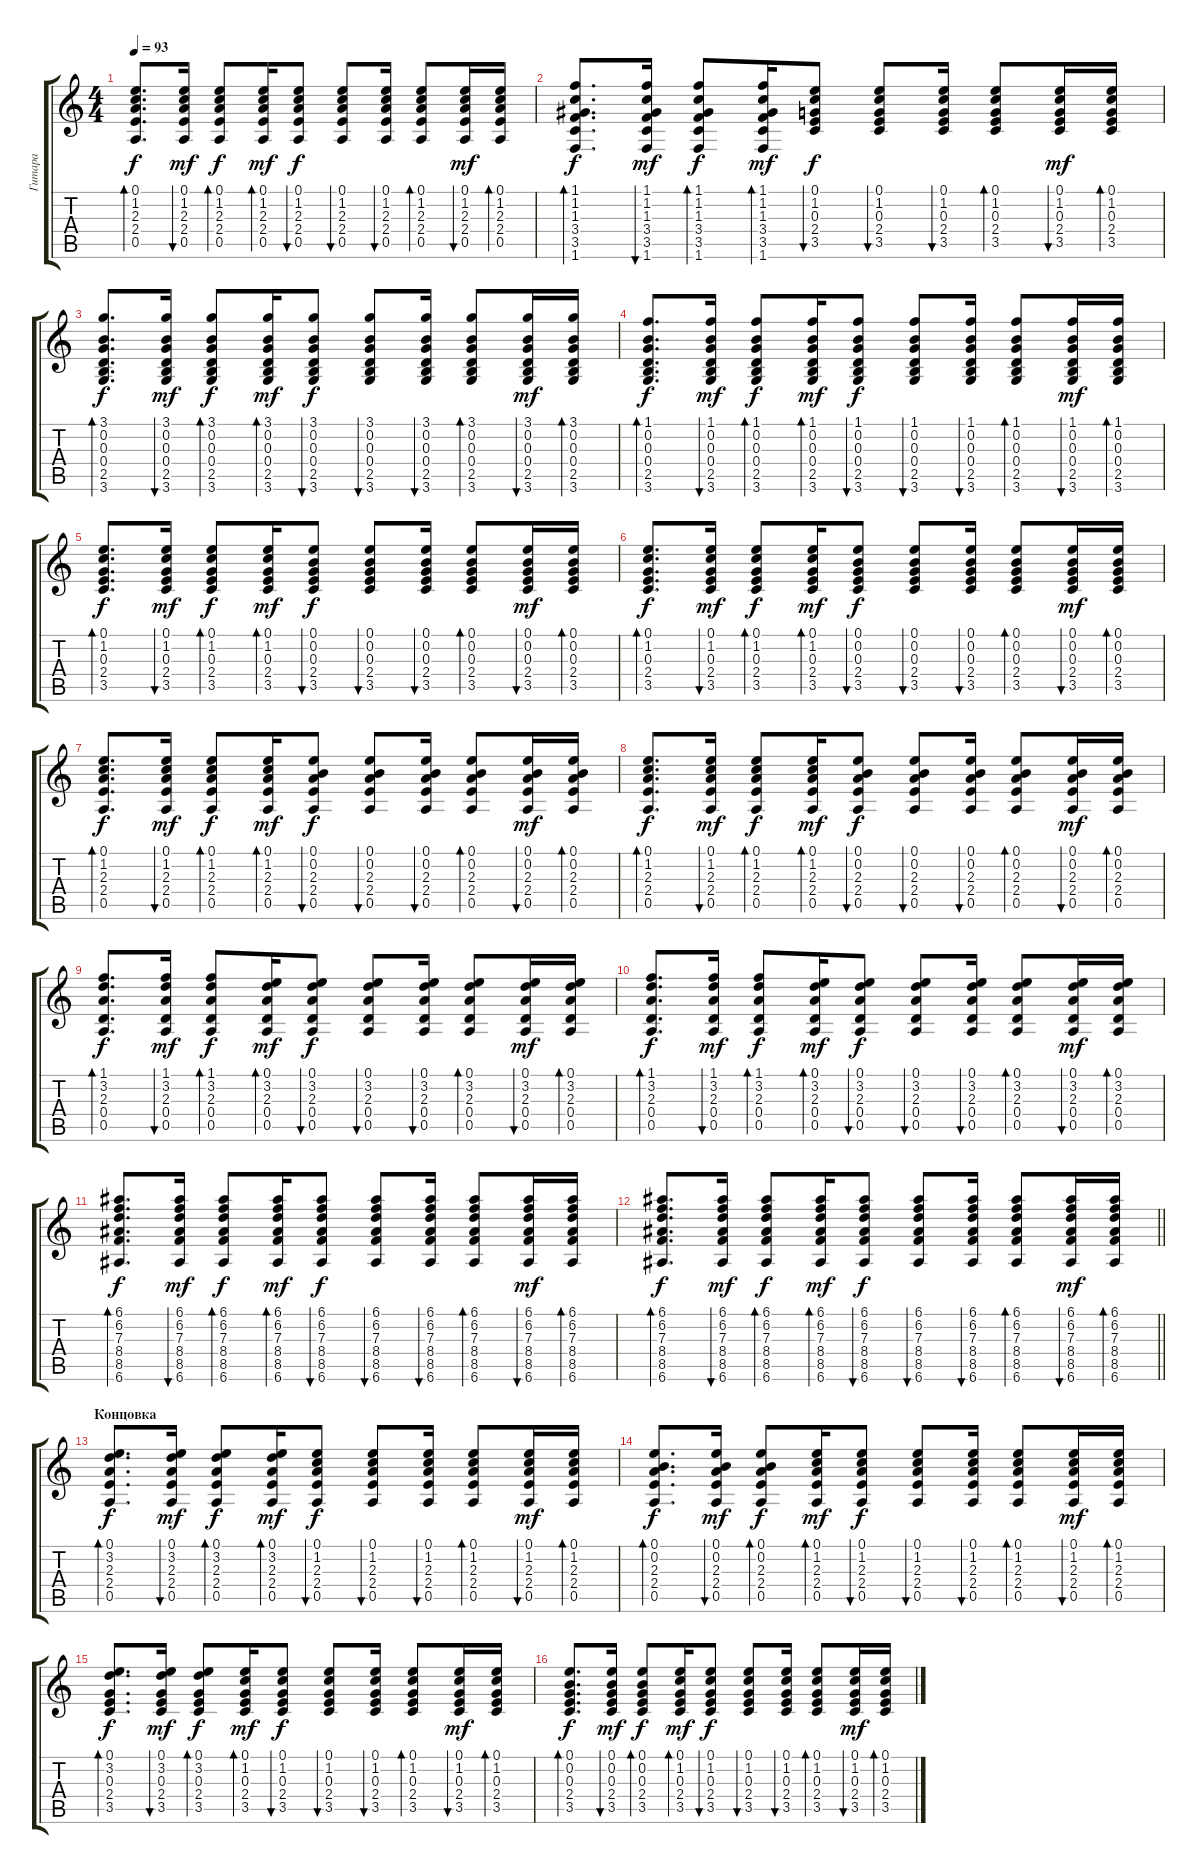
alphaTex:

\track ("Гитара" "Гитара") {instrument acousticguitarsteel}
\staff {score tabs}
\tuning (E4 B3 G3 D3 A2 E2) {hide}
\ts (4 4)
\tempo 93
\clef g2
\ks c
(0.1 1.2 2.3 2.4 0.5).8{d bd 60 dy f} (0.1 1.2 2.3 2.4 0.5).16{bu 60 dy mf} (0.1 1.2 2.3 2.4 0.5).8{bd 60 dy f} (0.1 1.2 2.3 2.4 0.5).16{bd 60 dy mf} (0.1 1.2 2.3 2.4 0.5).8{bu 60 dy f} (0.1 1.2 2.3 2.4 0.5).8{bu 60} (0.1 1.2 2.3 2.4 0.5).16{bu 60} (0.1 1.2 2.3 2.4 0.5).8{bd 60} (0.1 1.2 2.3 2.4 0.5).16{bu 60 dy mf} (0.1 1.2 2.3 2.4 0.5).16{bd 60} |
(1.1 1.2 1.3 3.4 3.5 1.6).8{d bd 60 dy f} (1.1 1.2 1.3 3.4 3.5 1.6).16{bu 60 dy mf} (1.1 1.2 1.3 3.4 3.5 1.6).8{bd 60 dy f} (1.1 1.2 1.3 3.4 3.5 1.6).16{bd 60 dy mf} (0.1 1.2 0.3 2.4 3.5).8{bu 60 dy f} (0.1 1.2 0.3 2.4 3.5).8{bu 60} (0.1 1.2 0.3 2.4 3.5).16{bu 60} (0.1 1.2 0.3 2.4 3.5).8{bd 60} (0.1 1.2 0.3 2.4 3.5).16{bu 60 dy mf} (0.1 1.2 0.3 2.4 3.5).16{bd 60} |
(3.1 0.2 0.3 0.4 2.5 3.6).8{d bd 60 dy f} (3.1 0.2 0.3 0.4 2.5 3.6).16{bu 60 dy mf} (3.1 0.2 0.3 0.4 2.5 3.6).8{bd 60 dy f} (3.1 0.2 0.3 0.4 2.5 3.6).16{bd 60 dy mf} (3.1 0.2 0.3 0.4 2.5 3.6).8{bu 60 dy f} (3.1 0.2 0.3 0.4 2.5 3.6).8{bu 60} (3.1 0.2 0.3 0.4 2.5 3.6).16{bu 60} (3.1 0.2 0.3 0.4 2.5 3.6).8{bd 60} (3.1 0.2 0.3 0.4 2.5 3.6).16{bu 60 dy mf} (3.1 0.2 0.3 0.4 2.5 3.6).16{bd 60} |
(1.1 0.2 0.3 0.4 2.5 3.6).8{d bd 60 dy f} (1.1 0.2 0.3 0.4 2.5 3.6).16{bu 60 dy mf} (1.1 0.2 0.3 0.4 2.5 3.6).8{bd 60 dy f} (1.1 0.2 0.3 0.4 2.5 3.6).16{bd 60 dy mf} (1.1 0.2 0.3 0.4 2.5 3.6).8{bu 60 dy f} (1.1 0.2 0.3 0.4 2.5 3.6).8{bu 60} (1.1 0.2 0.3 0.4 2.5 3.6).16{bu 60} (1.1 0.2 0.3 0.4 2.5 3.6).8{bd 60} (1.1 0.2 0.3 0.4 2.5 3.6).16{bu 60 dy mf} (1.1 0.2 0.3 0.4 2.5 3.6).16{bd 60} |
(0.1 1.2 0.3 2.4 3.5).8{d bd 60 dy f} (0.1 1.2 0.3 2.4 3.5).16{bu 60 dy mf} (0.1 1.2 0.3 2.4 3.5).8{bd 60 dy f} (0.1 1.2 0.3 2.4 3.5).16{bd 60 dy mf} (0.1 0.2 0.3 2.4 3.5).8{bu 480 dy f} (0.1 0.2 0.3 2.4 3.5).8{bu 60} (0.1 0.2 0.3 2.4 3.5).16{bu 60} (0.1 0.2 0.3 2.4 3.5).8{bd 60} (0.1 0.2 0.3 2.4 3.5).16{bu 60 dy mf} (0.1 0.2 0.3 2.4 3.5).16{bd 60} |
(0.1 1.2 0.3 2.4 3.5).8{d bd 60 dy f} (0.1 1.2 0.3 2.4 3.5).16{bu 60 dy mf} (0.1 1.2 0.3 2.4 3.5).8{bd 60 dy f} (0.1 1.2 0.3 2.4 3.5).16{bd 60 dy mf} (0.1 0.2 0.3 2.4 3.5).8{bu 480 dy f} (0.1 0.2 0.3 2.4 3.5).8{bu 60} (0.1 0.2 0.3 2.4 3.5).16{bu 60} (0.1 0.2 0.3 2.4 3.5).8{bd 60} (0.1 0.2 0.3 2.4 3.5).16{bu 60 dy mf} (0.1 0.2 0.3 2.4 3.5).16{bd 60} |
(0.1 1.2 2.3 2.4 0.5).8{d bd 60 dy f} (0.1 1.2 2.3 2.4 0.5).16{bu 60 dy mf} (0.1 1.2 2.3 2.4 0.5).8{bd 60 dy f} (0.1 1.2 2.3 2.4 0.5).16{bd 60 dy mf} (0.1 0.2 2.3 2.4 0.5).8{bu 480 dy f} (0.1 0.2 2.3 2.4 0.5).8{bu 60} (0.1 0.2 2.3 2.4 0.5).16{bu 60} (0.1 0.2 2.3 2.4 0.5).8{bd 60} (0.1 0.2 2.3 2.4 0.5).16{bu 60 dy mf} (0.1 0.2 2.3 2.4 0.5).16{bd 60} |
(0.1 1.2 2.3 2.4 0.5).8{d bd 60 dy f} (0.1 1.2 2.3 2.4 0.5).16{bu 60 dy mf} (0.1 1.2 2.3 2.4 0.5).8{bd 60 dy f} (0.1 1.2 2.3 2.4 0.5).16{bd 60 dy mf} (0.1 0.2 2.3 2.4 0.5).8{bu 480 dy f} (0.1 0.2 2.3 2.4 0.5).8{bu 60} (0.1 0.2 2.3 2.4 0.5).16{bu 60} (0.1 0.2 2.3 2.4 0.5).8{bd 60} (0.1 0.2 2.3 2.4 0.5).16{bu 60 dy mf} (0.1 0.2 2.3 2.4 0.5).16{bd 60} |
(1.1 3.2 2.3 0.4 0.5).8{d bd 60 dy f} (1.1 3.2 2.3 0.4 0.5).16{bu 60 dy mf} (1.1 3.2 2.3 0.4 0.5).8{bd 60 dy f} (0.1 3.2 2.3 0.4 0.5).16{bd 60 dy mf} (0.1 3.2 2.3 0.4 0.5).8{bu 480 dy f} (0.1 3.2 2.3 0.4 0.5).8{bu 60} (0.1 3.2 2.3 0.4 0.5).16{bu 60} (0.1 3.2 2.3 0.4 0.5).8{bd 60} (0.1 3.2 2.3 0.4 0.5).16{bu 60 dy mf} (0.1 3.2 2.3 0.4 0.5).16{bd 60} |
(1.1 3.2 2.3 0.4 0.5).8{d bd 60 dy f} (1.1 3.2 2.3 0.4 0.5).16{bu 60 dy mf} (1.1 3.2 2.3 0.4 0.5).8{bd 60 dy f} (0.1 3.2 2.3 0.4 0.5).16{bd 60 dy mf} (0.1 3.2 2.3 0.4 0.5).8{bu 480 dy f} (0.1 3.2 2.3 0.4 0.5).8{bu 60} (0.1 3.2 2.3 0.4 0.5).16{bu 60} (0.1 3.2 2.3 0.4 0.5).8{bd 60} (0.1 3.2 2.3 0.4 0.5).16{bu 60 dy mf} (0.1 3.2 2.3 0.4 0.5).16{bd 60} |
(6.1 6.2 7.3 8.4 8.5 6.6).8{d bd 60 dy f} (6.1 6.2 7.3 8.4 8.5 6.6).16{bu 60 dy mf} (6.1 6.2 7.3 8.4 8.5 6.6).8{bd 60 dy f} (6.1 6.2 7.3 8.4 8.5 6.6).16{bd 60 dy mf} (6.1 6.2 7.3 8.4 8.5 6.6).8{bu 60 dy f} (6.1 6.2 7.3 8.4 8.5 6.6).8{bu 60} (6.1 6.2 7.3 8.4 8.5 6.6).16{bu 60} (6.1 6.2 7.3 8.4 8.5 6.6).8{bd 60} (6.1 6.2 7.3 8.4 8.5 6.6).16{bu 60 dy mf} (6.1 6.2 7.3 8.4 8.5 6.6).16{bd 60} |
\barLineRight lightlight
(6.1 6.2 7.3 8.4 8.5 6.6).8{d bd 60 dy f} (6.1 6.2 7.3 8.4 8.5 6.6).16{bu 60 dy mf} (6.1 6.2 7.3 8.4 8.5 6.6).8{bd 60 dy f} (6.1 6.2 7.3 8.4 8.5 6.6).16{bd 60 dy mf} (6.1 6.2 7.3 8.4 8.5 6.6).8{bu 60 dy f} (6.1 6.2 7.3 8.4 8.5 6.6).8{bu 60} (6.1 6.2 7.3 8.4 8.5 6.6).16{bu 60} (6.1 6.2 7.3 8.4 8.5 6.6).8{bd 60} (6.1 6.2 7.3 8.4 8.5 6.6).16{bu 60 dy mf} (6.1 6.2 7.3 8.4 8.5 6.6).16{bd 60} |
\section ("" "Концовка")
(0.1 3.2 2.3 2.4 0.5).8{d bd 60 dy f} (0.1 3.2 2.3 2.4 0.5).16{bu 60 dy mf} (0.1 3.2 2.3 2.4 0.5).8{bd 60 dy f} (0.1 3.2 2.3 2.4 0.5).16{bd 60 dy mf} (0.1 1.2 2.3 2.4 0.5).8{bu 60 dy f} (0.1 1.2 2.3 2.4 0.5).8{bu 60} (0.1 1.2 2.3 2.4 0.5).16{bu 60} (0.1 1.2 2.3 2.4 0.5).8{bd 60} (0.1 1.2 2.3 2.4 0.5).16{bu 60 dy mf} (0.1 1.2 2.3 2.4 0.5).16{bd 60} |
(0.1 0.2 2.3 2.4 0.5).8{d bd 60 dy f} (0.1 0.2 2.3 2.4 0.5).16{bu 60 dy mf} (0.1 0.2 2.3 2.4 0.5).8{bd 60 dy f} (0.1 1.2 2.3 2.4 0.5).16{bd 60 dy mf} (0.1 1.2 2.3 2.4 0.5).8{bu 60 dy f} (0.1 1.2 2.3 2.4 0.5).8{bu 60} (0.1 1.2 2.3 2.4 0.5).16{bu 60} (0.1 1.2 2.3 2.4 0.5).8{bd 60} (0.1 1.2 2.3 2.4 0.5).16{bu 60 dy mf} (0.1 1.2 2.3 2.4 0.5).16{bd 60} |
(0.1 3.2 0.3 2.4 3.5).8{d bd 60 dy f} (0.1 3.2 0.3 2.4 3.5).16{bu 60 dy mf} (0.1 3.2 0.3 2.4 3.5).8{bd 60 dy f} (0.1 1.2 0.3 2.4 3.5).16{bd 60 dy mf} (0.1 1.2 0.3 2.4 3.5).8{bu 60 dy f} (0.1 1.2 0.3 2.4 3.5).8{bu 60} (0.1 1.2 0.3 2.4 3.5).16{bu 60} (0.1 1.2 0.3 2.4 3.5).8{bd 60} (0.1 1.2 0.3 2.4 3.5).16{bu 60 dy mf} (0.1 1.2 0.3 2.4 3.5).16{bd 60} |
(0.1 0.2 0.3 2.4 3.5).8{d bd 60 dy f} (0.1 0.2 0.3 2.4 3.5).16{bu 60 dy mf} (0.1 0.2 0.3 2.4 3.5).8{bd 60 dy f} (0.1 1.2 0.3 2.4 3.5).16{bd 60 dy mf} (0.1 1.2 0.3 2.4 3.5).8{bu 60 dy f} (0.1 1.2 0.3 2.4 3.5).8{bu 60} (0.1 1.2 0.3 2.4 3.5).16{bu 60} (0.1 1.2 0.3 2.4 3.5).8{bd 60} (0.1 1.2 0.3 2.4 3.5).16{bu 60 dy mf} (0.1 1.2 0.3 2.4 3.5).16{bd 60}
